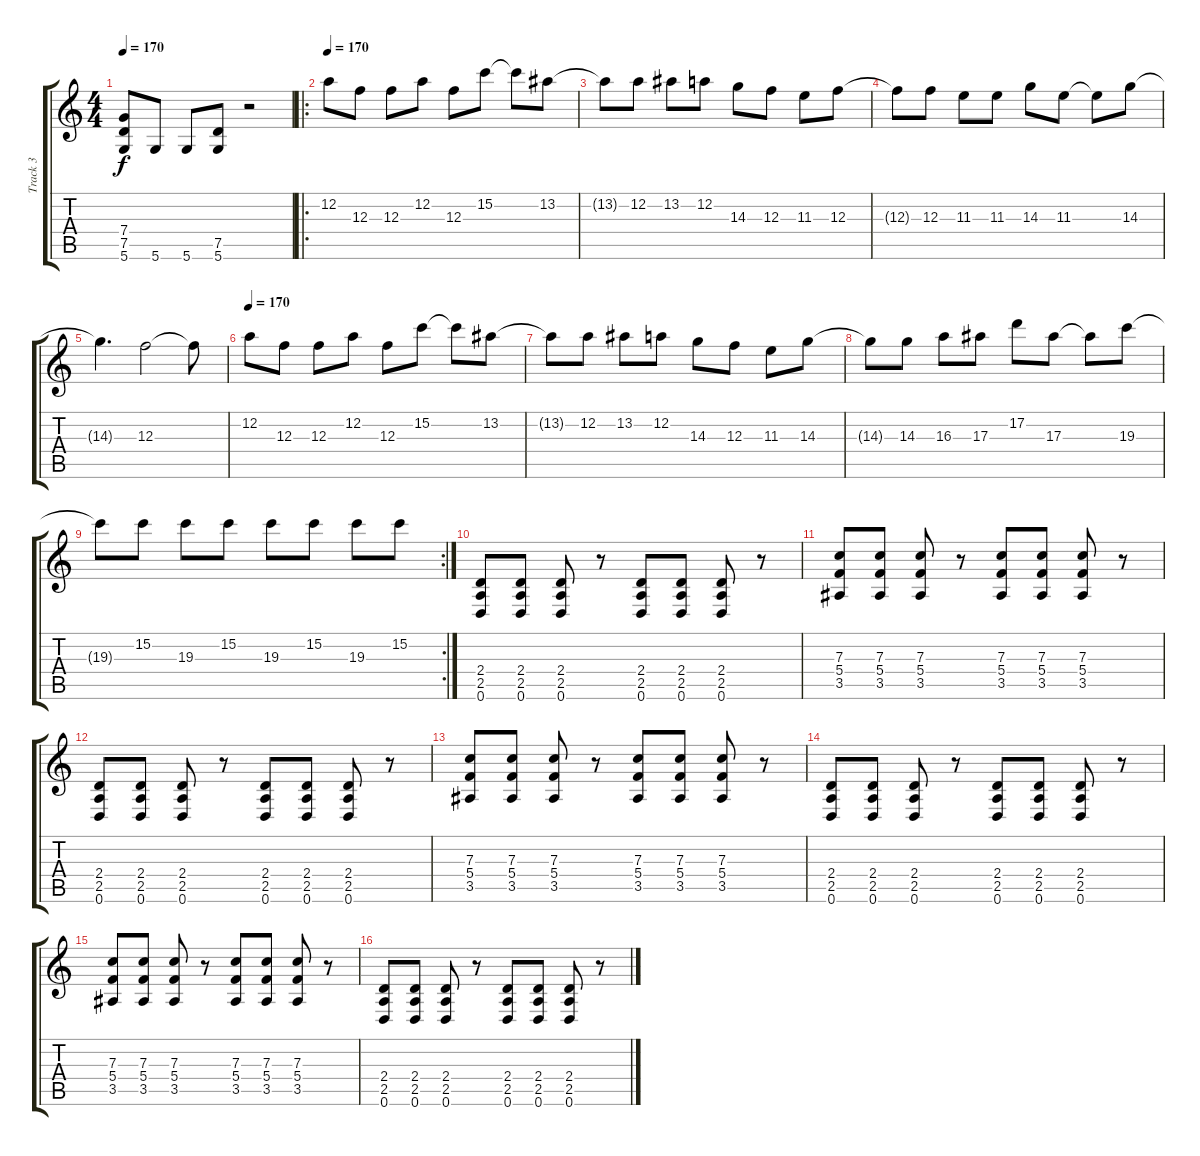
\track ("Track 3" "Track 3") {instrument distortionguitar}
\staff {score tabs}
\tuning (D4 A3 F3 C3 G2 D2) {hide}
\ts (4 4)
\tempo 170
\clef g2
\ks c
(7.4 7.5 5.6).8{dy f} 5.6.8 5.6.8 (7.5 5.6).8 r.2 |
\ro
\tempo 170
12.2.8 12.3.8 12.3.8 12.2.8 12.3.8 15.2.8 15.2{t}.8 13.2.8 |
13.2{t}.8 12.2.8 13.2.8 12.2.8 14.3.8 12.3.8 11.3.8 12.3.8 |
12.3{t}.8 12.3.8 11.3.8 11.3.8 14.3.8 11.3.8 11.3{t}.8 14.3.8 |
14.3{t}.4{d} 12.3.2 12.3{t}.8 |
\tempo 170
12.2.8 12.3.8 12.3.8 12.2.8 12.3.8 15.2.8 15.2{t}.8 13.2.8 |
13.2{t}.8 12.2.8 13.2.8 12.2.8 14.3.8 12.3.8 11.3.8 14.3.8 |
14.3{t}.8 14.3.8 16.3.8 17.3.8 17.2.8 17.3.8 17.3{t}.8 19.3.8 |
\rc 2
19.3{t}.8 15.2.8 19.3.8 15.2.8 19.3.8 15.2.8 19.3.8 15.2.8 |
(2.4 2.5 0.6).8 (2.4 2.5 0.6).8 (2.4 2.5 0.6).8 r.8 (2.4 2.5 0.6).8 (2.4 2.5 0.6).8 (2.4 2.5 0.6).8 r.8 |
(7.3 5.4 3.5).8 (7.3 5.4 3.5).8 (7.3 5.4 3.5).8 r.8 (7.3 5.4 3.5).8 (7.3 5.4 3.5).8 (7.3 5.4 3.5).8 r.8 |
(2.4 2.5 0.6).8 (2.4 2.5 0.6).8 (2.4 2.5 0.6).8 r.8 (2.4 2.5 0.6).8 (2.4 2.5 0.6).8 (2.4 2.5 0.6).8 r.8 |
(7.3 5.4 3.5).8 (7.3 5.4 3.5).8 (7.3 5.4 3.5).8 r.8 (7.3 5.4 3.5).8 (7.3 5.4 3.5).8 (7.3 5.4 3.5).8 r.8 |
(2.4 2.5 0.6).8 (2.4 2.5 0.6).8 (2.4 2.5 0.6).8 r.8 (2.4 2.5 0.6).8 (2.4 2.5 0.6).8 (2.4 2.5 0.6).8 r.8 |
(7.3 5.4 3.5).8 (7.3 5.4 3.5).8 (7.3 5.4 3.5).8 r.8 (7.3 5.4 3.5).8 (7.3 5.4 3.5).8 (7.3 5.4 3.5).8 r.8 |
(2.4 2.5 0.6).8 (2.4 2.5 0.6).8 (2.4 2.5 0.6).8 r.8 (2.4 2.5 0.6).8 (2.4 2.5 0.6).8 (2.4 2.5 0.6).8 r.8
